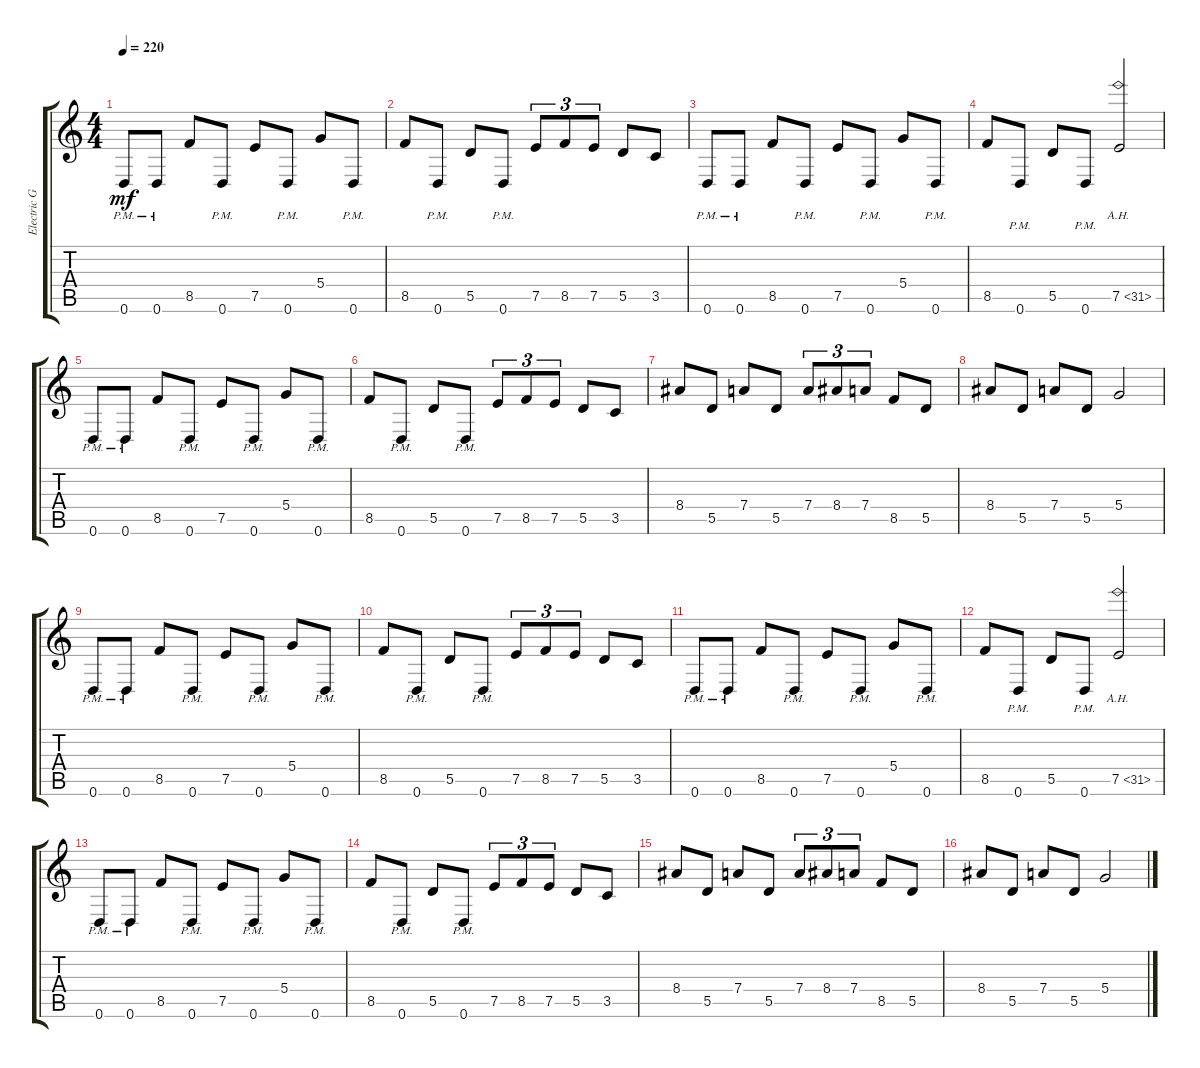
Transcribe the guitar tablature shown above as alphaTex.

\track ("Electric Guitar" "Electric G") {instrument overdrivenguitar}
\staff {score tabs}
\tuning (E4 B3 G3 D3 A2 D2) {hide}
\ts (4 4)
\tempo 220
\clef g2
\ks c
0.6{pm}.8{dy mf} 0.6{pm}.8 8.5.8 0.6{pm}.8 7.5.8 0.6{pm}.8 5.4.8 0.6{pm}.8 |
8.5.8 0.6{pm}.8 5.5.8 0.6{pm}.8 7.5.8{tu (3 2)} 8.5.8{tu (3 2)} 7.5.8{tu (3 2)} 5.5.8 3.5.8 |
0.6{pm}.8 0.6{pm}.8 8.5.8 0.6{pm}.8 7.5.8 0.6{pm}.8 5.4.8 0.6{pm}.8 |
8.5.8 0.6{pm}.8 5.5.8 0.6{pm}.8 7.5{ah 24}.2 |
0.6{pm}.8 0.6{pm}.8 8.5.8 0.6{pm}.8 7.5.8 0.6{pm}.8 5.4.8 0.6{pm}.8 |
8.5.8 0.6{pm}.8 5.5.8 0.6{pm}.8 7.5.8{tu (3 2)} 8.5.8{tu (3 2)} 7.5.8{tu (3 2)} 5.5.8 3.5.8 |
8.4.8 5.5.8 7.4.8 5.5.8 7.4.8{tu (3 2)} 8.4.8{tu (3 2)} 7.4.8{tu (3 2)} 8.5.8 5.5.8 |
8.4.8 5.5.8 7.4.8 5.5.8 5.4.2 |
0.6{pm}.8 0.6{pm}.8 8.5.8 0.6{pm}.8 7.5.8 0.6{pm}.8 5.4.8 0.6{pm}.8 |
8.5.8 0.6{pm}.8 5.5.8 0.6{pm}.8 7.5.8{tu (3 2)} 8.5.8{tu (3 2)} 7.5.8{tu (3 2)} 5.5.8 3.5.8 |
0.6{pm}.8 0.6{pm}.8 8.5.8 0.6{pm}.8 7.5.8 0.6{pm}.8 5.4.8 0.6{pm}.8 |
8.5.8 0.6{pm}.8 5.5.8 0.6{pm}.8 7.5{ah 24}.2 |
0.6{pm}.8 0.6{pm}.8 8.5.8 0.6{pm}.8 7.5.8 0.6{pm}.8 5.4.8 0.6{pm}.8 |
8.5.8 0.6{pm}.8 5.5.8 0.6{pm}.8 7.5.8{tu (3 2)} 8.5.8{tu (3 2)} 7.5.8{tu (3 2)} 5.5.8 3.5.8 |
8.4.8 5.5.8 7.4.8 5.5.8 7.4.8{tu (3 2)} 8.4.8{tu (3 2)} 7.4.8{tu (3 2)} 8.5.8 5.5.8 |
8.4.8 5.5.8 7.4.8 5.5.8 5.4.2
